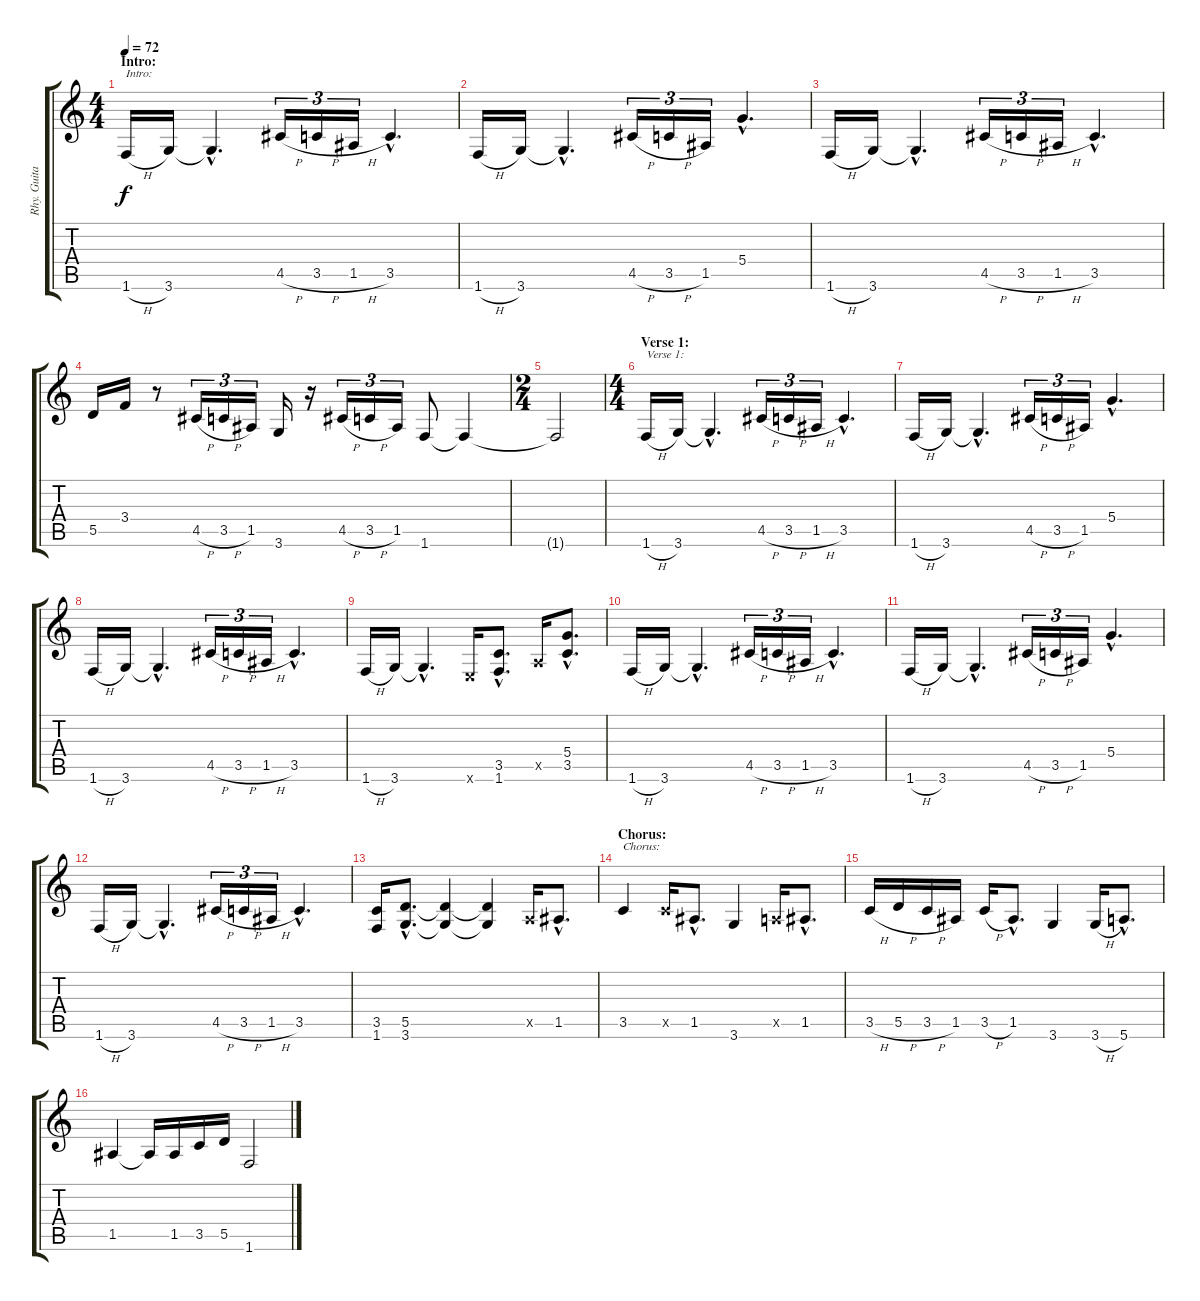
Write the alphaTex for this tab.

\track ("Rhy. Guitar 2" "Rhy. Guita") {instrument distortionguitar}
\staff {score tabs}
\tuning (E4 B3 G3 D3 A2 E2) {hide}
\ts (4 4)
\section ("" "Intro:")
\tempo 72
\clef g2
\ks c
1.6{h}.16{txt "Intro:" dy f instrument distortionguitar} 3.6.16 3.6{hac t}.4{d} 4.5{h}.16{tu (3 2)} 3.5{h}.16{tu (3 2)} 1.5{h}.16{tu (3 2)} 3.5{hac}.4{d} |
1.6{h}.16 3.6.16 3.6{hac t}.4{d} 4.5{h}.16{tu (3 2)} 3.5{h}.16{tu (3 2)} 1.5.16{tu (3 2)} 5.4{hac}.4{d} |
1.6{h}.16 3.6.16 3.6{hac t}.4{d} 4.5{h}.16{tu (3 2)} 3.5{h}.16{tu (3 2)} 1.5{h}.16{tu (3 2)} 3.5{hac}.4{d} |
5.5.16 3.4.16 r.8 4.5{h}.16{tu (3 2)} 3.5{h}.16{tu (3 2)} 1.5.16{tu (3 2)} 3.6.16 r.16 4.5{h}.16{tu (3 2)} 3.5{h}.16{tu (3 2)} 1.5.16{tu (3 2)} 1.6.8 1.6{t}.4 |
\ts (2 4)
1.6{t}.2 |
\ts (4 4)
\section ("" "Verse 1:")
1.6{h}.16{txt "Verse 1:"} 3.6.16 3.6{hac t}.4{d} 4.5{h}.16{tu (3 2)} 3.5{h}.16{tu (3 2)} 1.5{h}.16{tu (3 2)} 3.5{hac}.4{d} |
1.6{h}.16 3.6.16 3.6{hac t}.4{d} 4.5{h}.16{tu (3 2)} 3.5{h}.16{tu (3 2)} 1.5.16{tu (3 2)} 5.4{hac}.4{d} |
1.6{h}.16 3.6.16 3.6{hac t}.4{d} 4.5{h}.16{tu (3 2)} 3.5{h}.16{tu (3 2)} 1.5{h}.16{tu (3 2)} 3.5{hac}.4{d} |
1.6{h}.16 3.6.16 3.6{hac t}.4{d} 0.6{x}.16 (3.5{hac} 1.6{hac}).8{d} 0.5{x}.16 (5.4{hac} 3.5{hac}).8{d} |
1.6{h}.16 3.6.16 3.6{hac t}.4{d} 4.5{h}.16{tu (3 2)} 3.5{h}.16{tu (3 2)} 1.5{h}.16{tu (3 2)} 3.5{hac}.4{d} |
1.6{h}.16 3.6.16 3.6{hac t}.4{d} 4.5{h}.16{tu (3 2)} 3.5{h}.16{tu (3 2)} 1.5.16{tu (3 2)} 5.4{hac}.4{d} |
1.6{h}.16 3.6.16 3.6{hac t}.4{d} 4.5{h}.16{tu (3 2)} 3.5{h}.16{tu (3 2)} 1.5{h}.16{tu (3 2)} 3.5{hac}.4{d} |
(3.5 1.6).16 (5.5{hac} 3.6{hac}).8{d} (5.5{t} 3.6{t}).4 (5.5{t} 3.6{t}).4 0.5{x}.16 1.5{hac}.8{d} |
\section ("" "Chorus:")
3.5.4{txt "Chorus:"} 3.5{x}.16 1.5{hac}.8{d} 3.6.4 0.5{x}.16 1.5{hac}.8{d} |
3.5{h}.16 5.5{h}.16 3.5{h}.16 1.5.16 3.5{h}.16 1.5{hac}.8{d} 3.6.4 3.6{h}.16 5.6{hac}.8{d} |
1.5.4 1.5{t}.16 1.5.16 3.5.16 5.5.16 1.6.2
